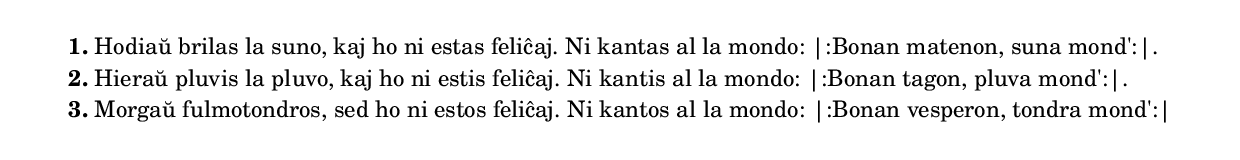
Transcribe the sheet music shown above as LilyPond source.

\tocItem \markup "Veterokanto"
\score {
	\header {
	title = "Veterokanto"
%	subtitle = "Originala titolo: "
%	subsubtitle = "Tradukis"
	}
  % jen truko por aperigi kanta(j)n titolo(j)n ankaŭ kiam mankas notoj:
  \layout { #(layout-set-staff-size 0) }
  \new Staff \with { \remove Staff_symbol_engraver } {
    \omit Staff.Clef \omit Staff.BarLine \omit Staff.TimeSignature \omit Score.BarNumber { s1 }
    } % staff
}

\markup {
% \combine \null \vspace #0.3 % adds vertical spacing between verses
      
 \fill-line {
    % \hspace #0.1 % moves the column off the left margin;
     % can be removed if space on the page is tight
     \column {
      \line { \bold "1."
        \column {
		"Hodiaŭ brilas la suno, kaj ho ni estas feliĉaj.
Ni kantas al la mondo: |:Bonan matenon, suna mond':|."

           } % column
      } % line
	  %\combine \null \vspace #0.1 % adds vertical spacing between verses
      \line { \bold "2."
        \column {
		"Hieraŭ pluvis la pluvo, kaj ho ni estis feliĉaj.
Ni kantis al la mondo: |:Bonan tagon, pluva mond':|."
        } % column
      } % line
      %\combine \null \vspace #0.1 % adds vertical spacing between verses
      \line { \bold "3."
        \column {
		"Morgaŭ fulmotondros, sed ho ni estos feliĉaj.
Ni kantos al la mondo: |:Bonan vesperon, tondra mond':|"
 \combine \null \vspace #0.5 % adds vertical spacing between verses

} % column
      } % line
    } % fill-line
    }
} % markup	
